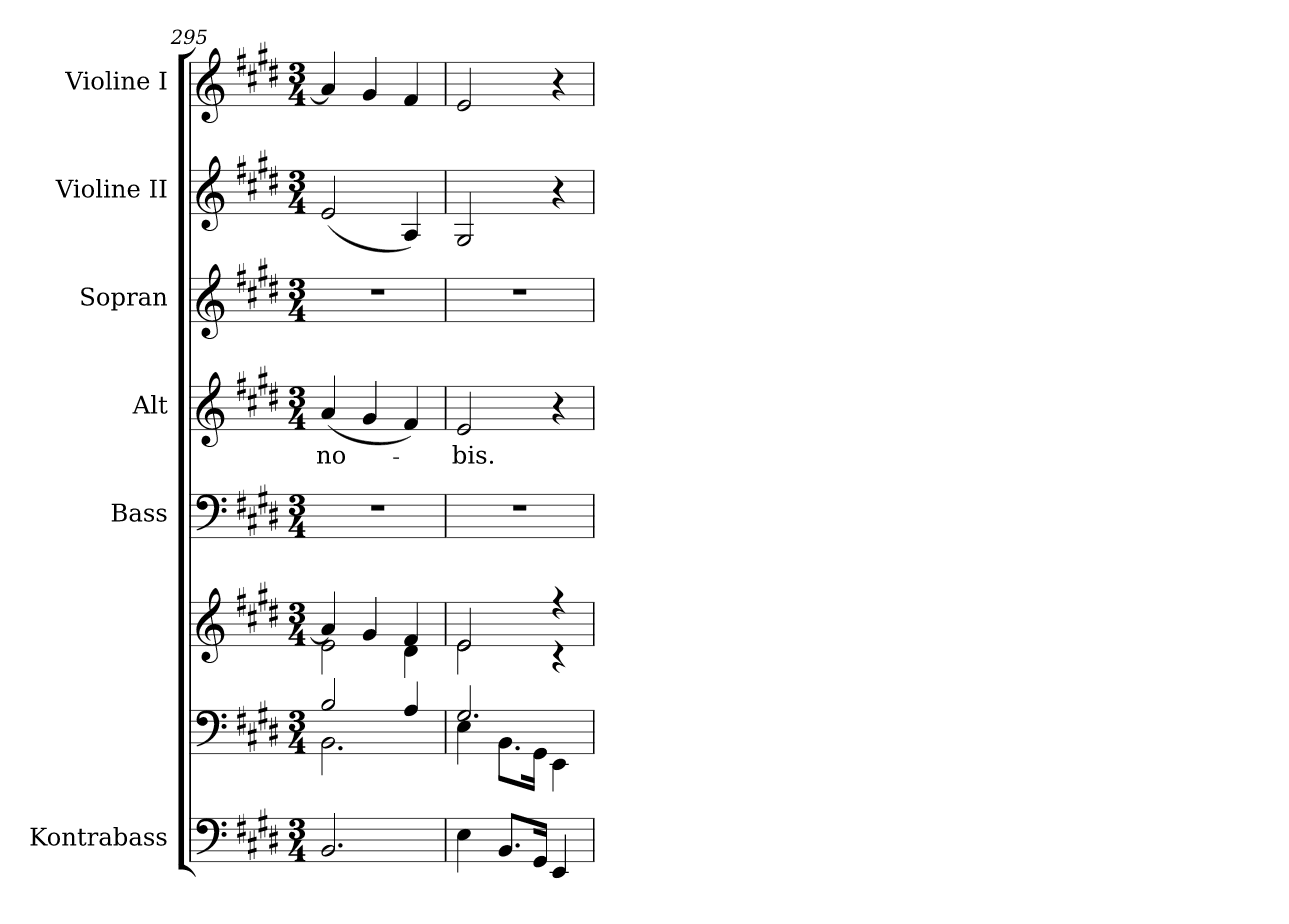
**kern	**kern	**kern	**kern	**kern	**text	**kern	**kern	**kern
*part7	*part6	*part6	*part5	*part4	*part4	*part3	*part2	*part1
*staff8	*staff7	*staff6	*staff5	*staff4	*staff4	*staff3	*staff2	*staff1
*I"Kontrabass	*	*	*I"Bass	*I"Alt	*	*I"Sopran	*I"Violine II	*I"Violine I
*I'Kb.	*	*	*I'B.	*I'A.	*	*I'S.	*I'Vl. II	*I'Vl. I
*clefF4	*clefF4	*clefG2	*clefF4	*clefG2	*	*clefG2	*clefG2	*clefG2
*ITrd7c12	*	*	*	*	*	*	*	*
*k[f#c#g#d#]	*k[f#c#g#d#]	*k[f#c#g#d#]	*k[f#c#g#d#]	*k[f#c#g#d#]	*	*k[f#c#g#d#]	*k[f#c#g#d#]	*k[f#c#g#d#]
*E:	*E:	*E:	*E:	*E:	*	*E:	*E:	*E:
*M3/4	*M3/4	*M3/4	*M3/4	*M3/4	*	*M3/4	*M3/4	*M3/4
=295	=295	=295	=295	=295	=295	=295	=295	=295
*	*^	*^	*	*	*	*	*	*
!	!	!	!	!	!	!	!LO:LY:b	!	!	!
2.BBB/	2B/	2.BB\	4a/]	2e\	2.r	(<4a/	no-	2.r	(<2e/	4a/]
.	.	.	4g#/	.	.	4g#/	.	.	.	4g#/
.	4A/	.	4f#/	4d#\	.	4f#/)	.	.	4A/)	4f#/
=296	=296	=296	=296	=296	=296	=296	=296	=296	=296	=296
!	!	!	!	!	!	!	!LO:LY:b	!	!	!
4EE\	2.G#/	4E\	2e/	2e\	2.r	2e/	-bis.	2.r	2G#/	2e/
8.BBB/L	.	8.BB\L	.	.	.	.	.	.	.	.
16GGG#/Jk	.	16GG#\Jk	.	.	.	.	.	.	.	.
4EEE/	.	4EE\	4r	4r	.	4r	.	.	4r	4r
*	*v	*v	*	*	*	*	*	*	*	*
*	*	*v	*v	*	*	*	*	*	*
=	=	=	=	=	=	=	=	=
*-	*-	*-	*-	*-	*-	*-	*-	*-
